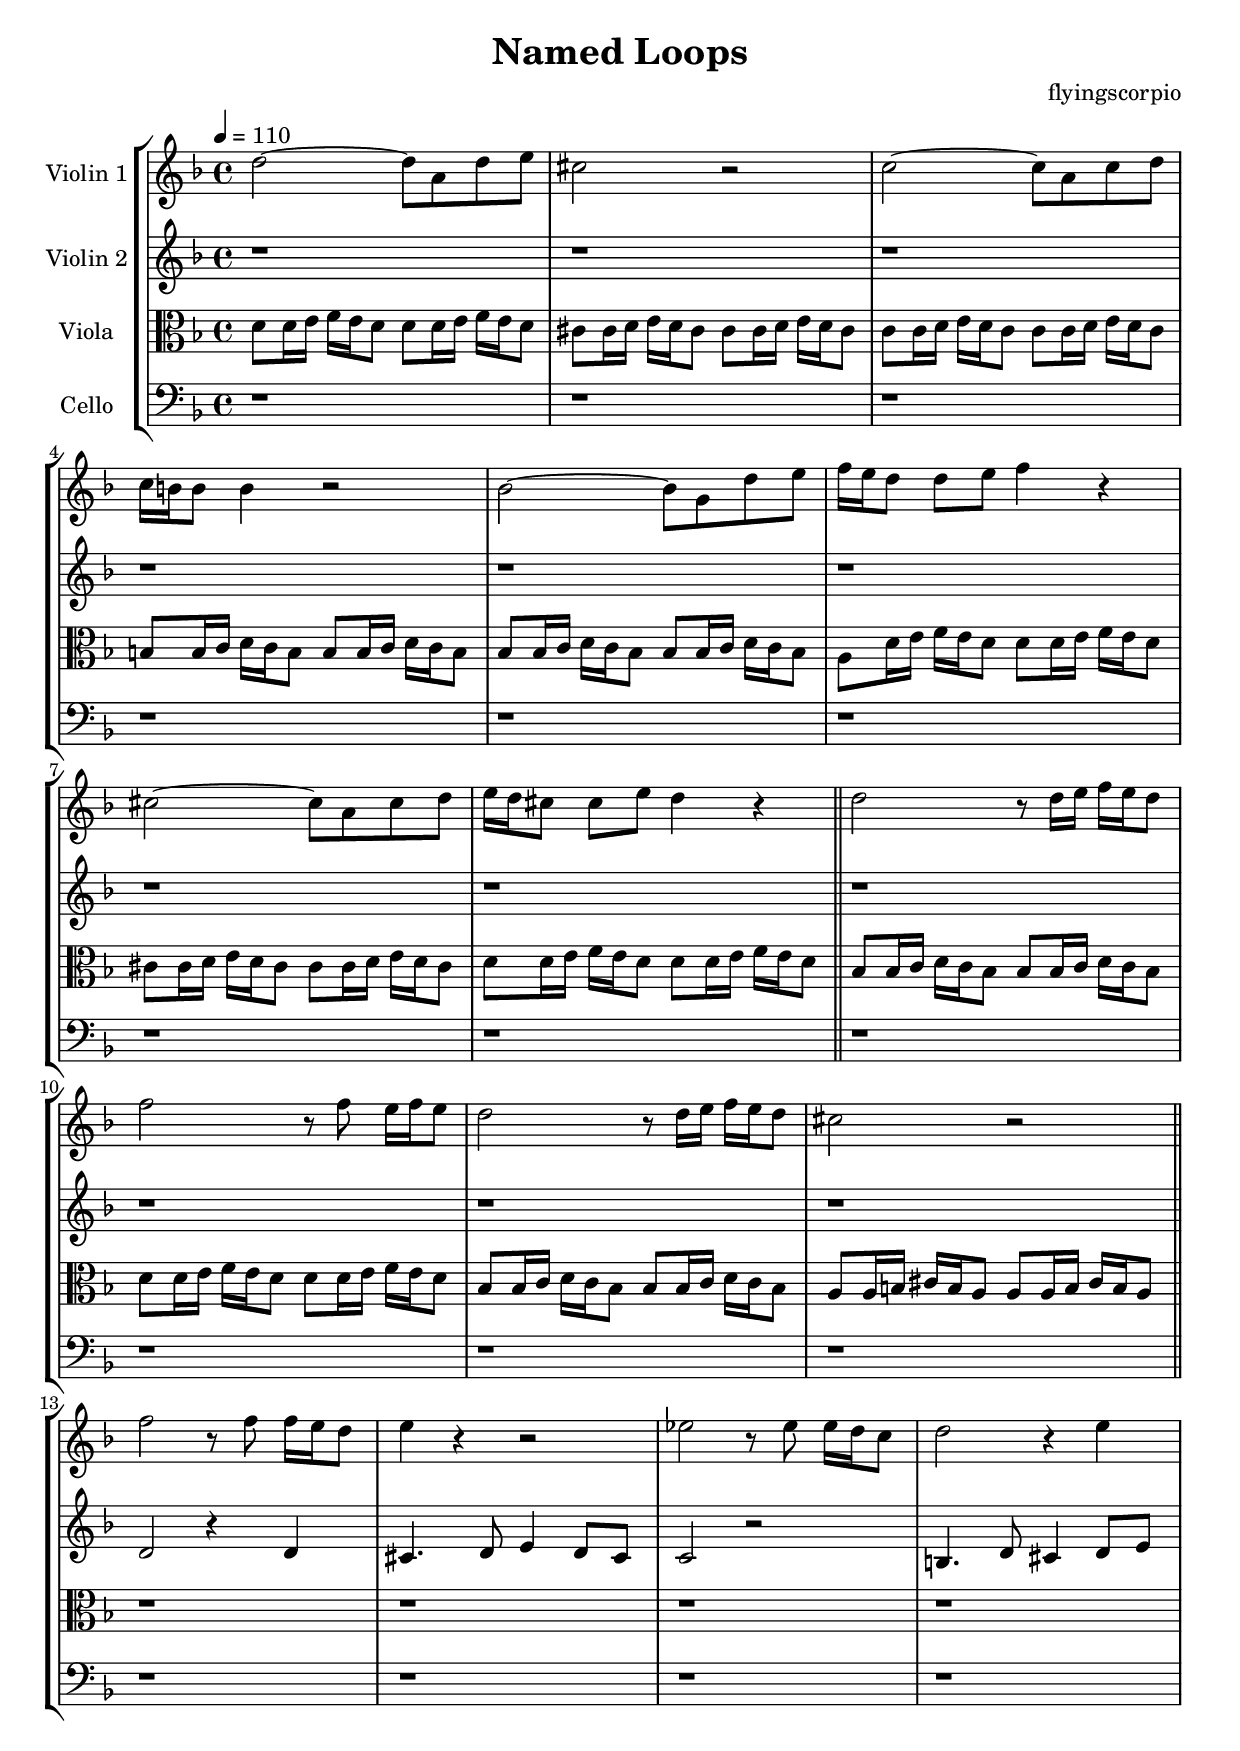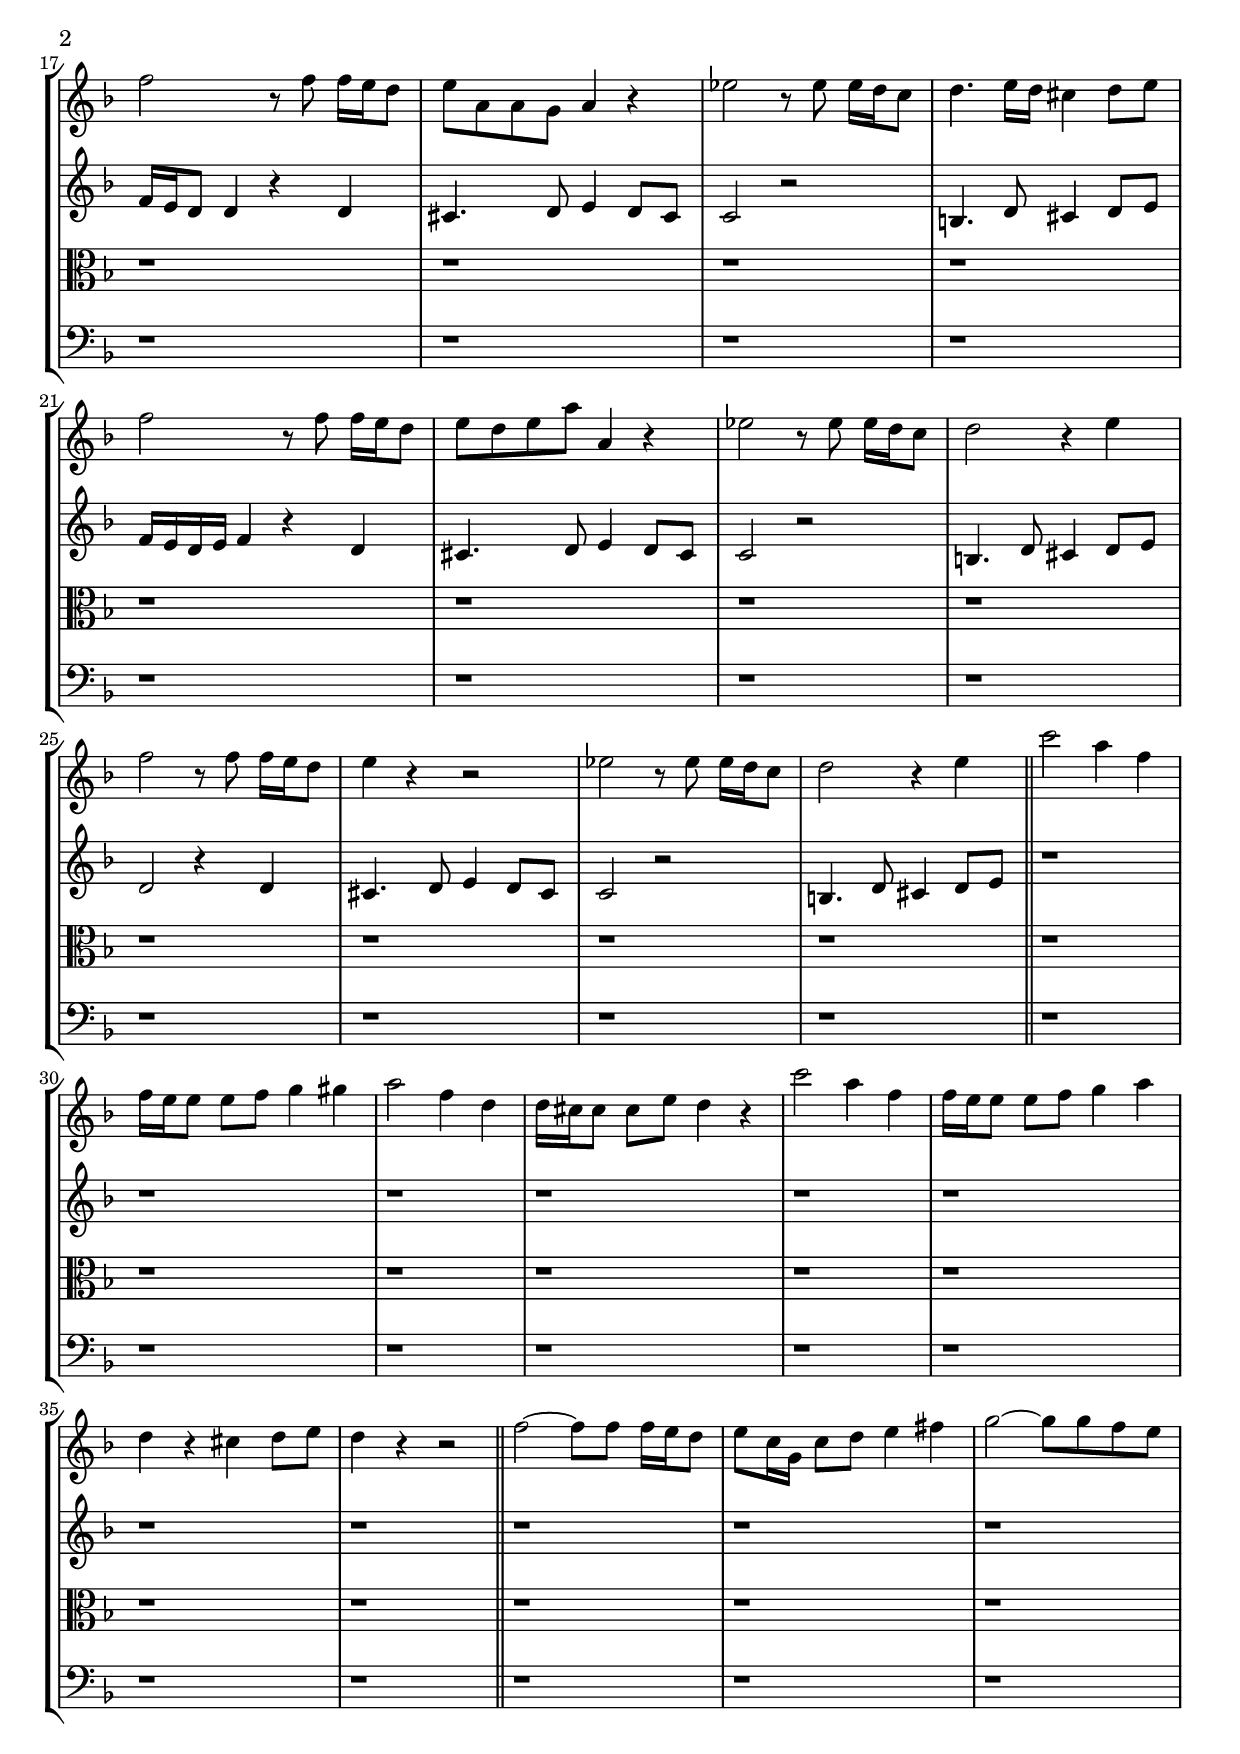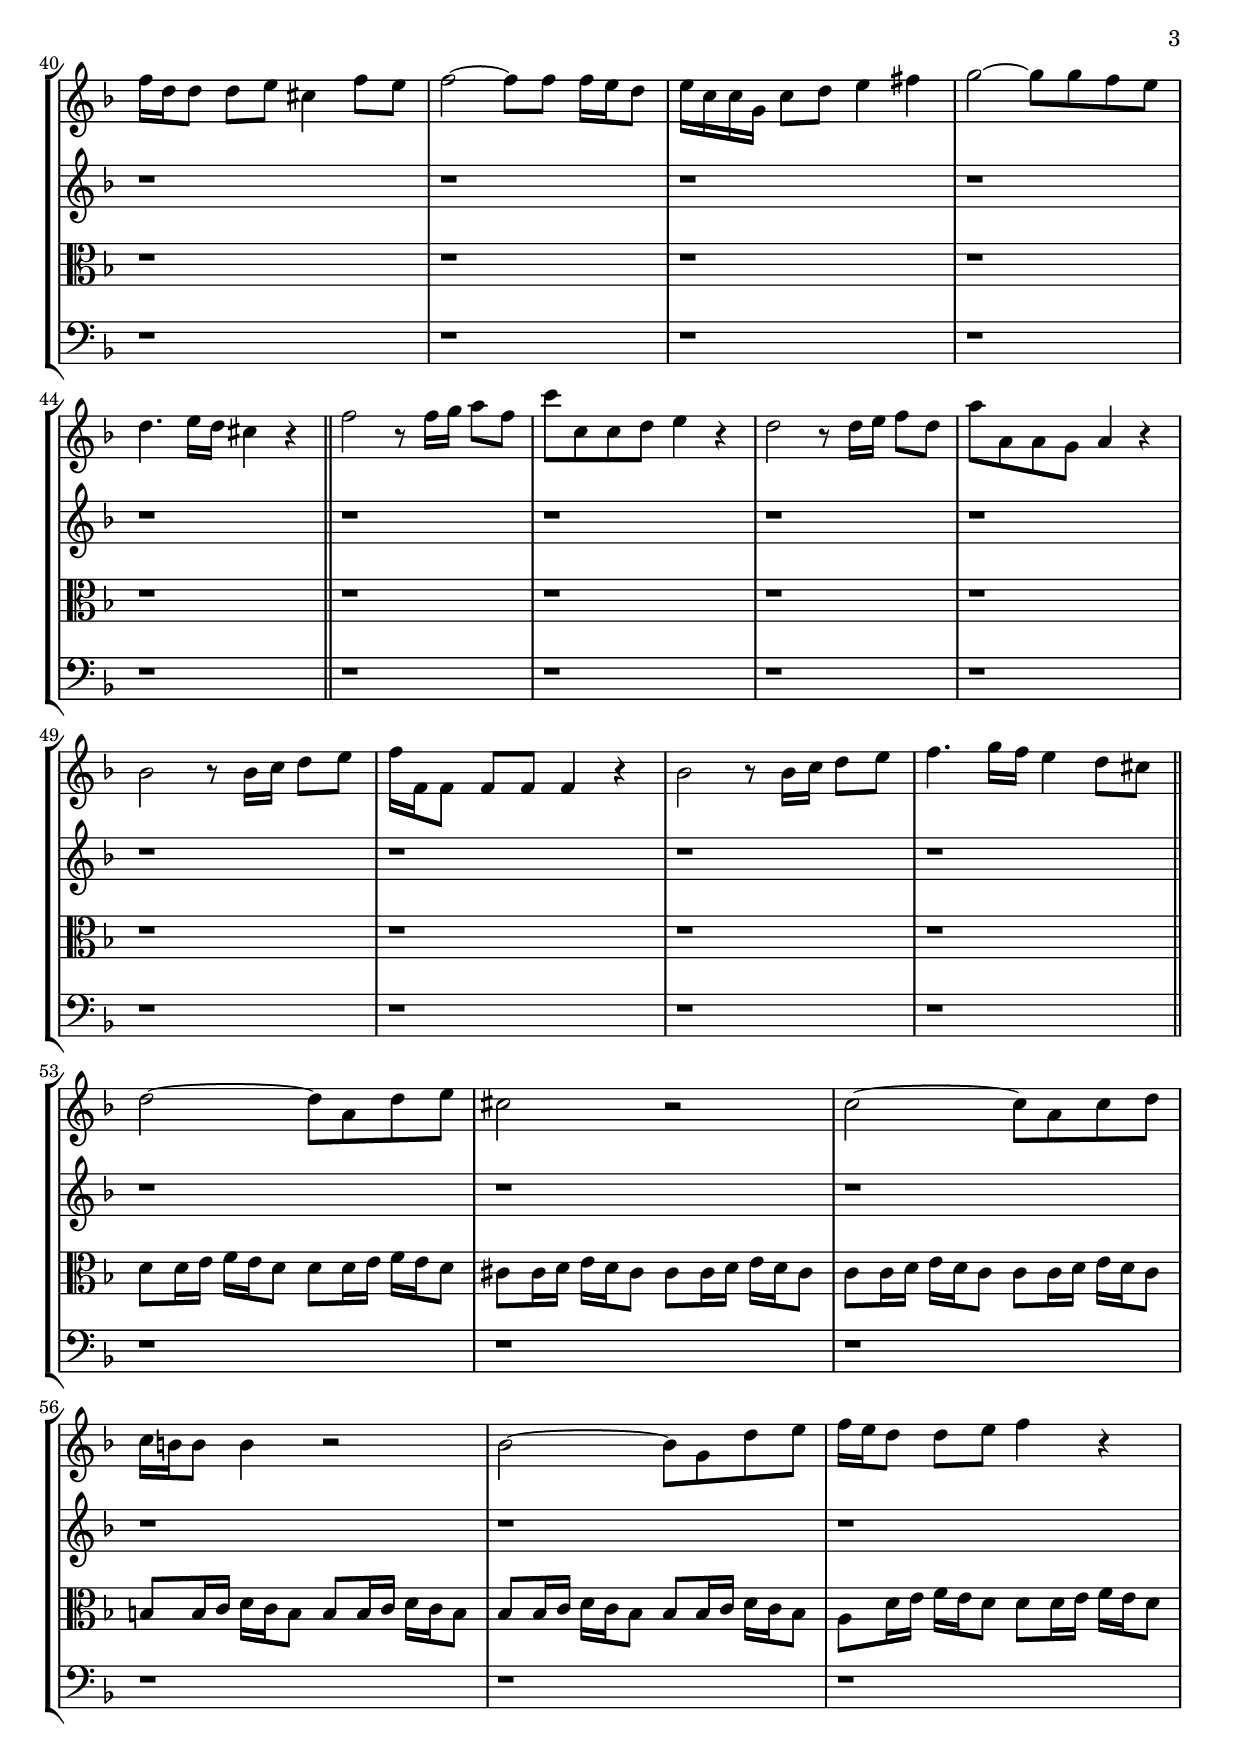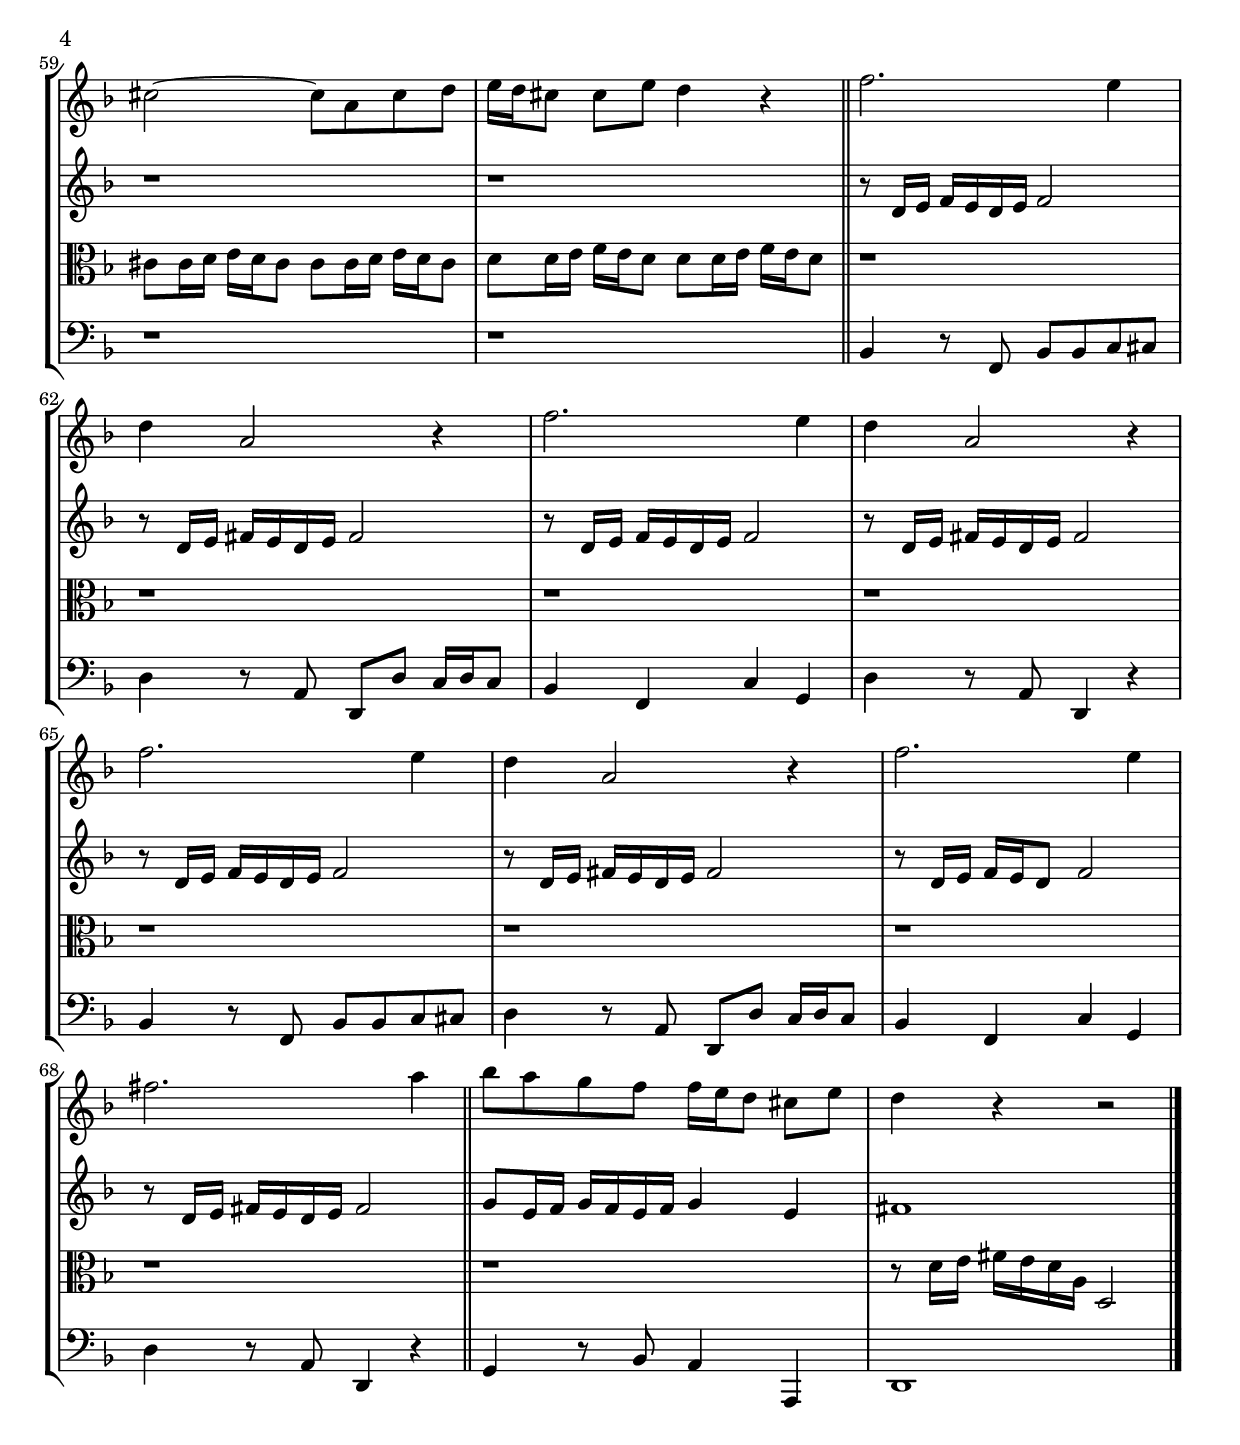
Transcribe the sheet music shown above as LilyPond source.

\version "2.22.1"

\header {
  title = "Named Loops"
  composer = "flyingscorpio"
}

global = {
  \time 4/4
  \tempo 4 = 110
  \key d \minor
}

alice = \relative {
  d''2~ 8 a d e | cis2 r | c2~ 8 a c d | c16 b b8 b4 r2 |
  bes2~ 8 g d' e | f16 e d8 d e f4 r | cis2~ 8 a cis d | e16 d cis8 cis8 e d4 r \bar "||"
}
aliceViola = \relative {
  d'8 d16 e f e d8 d d16 e f e d8 | cis8 cis16 d e d cis8 cis cis16 d e d cis8 | c8 c16 d e d c8 c c16 d e d c8 | b8 b16 c d c b8 b b16 c d c b8 |
  bes8 bes16 c d c bes8 bes bes16 c d c bes8 | a8 d16 e f e d8 d d16 e f e d8 | cis8 cis16 d e d cis8 cis cis16 d e d cis8 | d8 d16 e f e d8 d d16 e f e d8 \bar "||"
}

bob = \relative {
  d''2 r8 d16 e f e d8 | f2 r8 f e16 f e8 | d2 r8 d16 e f e d8 | cis2 r \bar "||"
}
bobViola = \relative {
  bes8 bes16 c d c bes8 bes bes16 c d c bes8 | d8 d16 e f e d8 d d16 e f e d8 | bes8 bes16 c d c bes8 bes bes16 c d c bes8 | a8 a16 b cis b a8 a a16 b cis b a8 \bar "||"
}

charly = \relative {
  f''2 r8 f f16 e d8 | e4 r r2 | ees2 r8 ees ees16 d c8 | d2 r4 e |
  f2 r8 f f16 e d8 | e a, a g a4 r | ees'2 r8 ees ees16 d c8 | d4. e16 d cis4 d8 e |
  f2 r8 f f16 e d8 | e d e a a,4 r | ees'2 r8 ees ees16 d c8 | d2 r4 e |
  f2 r8 f f16 e d8 | e4 r r2 | ees2 r8 ees ees16 d c8 | d2 r4 e \bar "||"
}
charlyVTwo = \relative {
  d'2 r4 d | cis4. d8 e4 d8 cis | c2 r | b4. d8 cis4 d8 e |
  f16 e d8 d4 r d | cis4. d8 e4 d8 cis | c2 r | b4. d8 cis4 d8 e |
  f16 e d e f4 r d | cis4. d8 e4 d8 cis | c2 r | b4. d8 cis4 d8 e |
  d2 r4 d | cis4. d8 e4 d8 cis | c2 r | b4. d8 cis4 d8 e \bar "||"
}

david = \relative {
  c'''2 a4 f | f16 e e8 e f g4 gis | a2 f4 d | d16 cis cis8 cis e d4 r |
  c'2 a4 f | f16 e e8 e f g4 a | d,4 r cis d8 e | d4 r r2 \bar "||"
}

edward = \relative {
  f''2 r8 f16 g a8 f | c' c, c d e4 r | d2 r8 d16 e f8 d | a' a, a g a4 r |
  bes2 r8 bes16 c d8 e | f16 f, f8 f f f4 r | bes2 r8 bes16 c d8 e | f4. g16 f e4 d8 cis \bar "||"
}

frank = \relative {
  \repeat unfold 3 { f''2. e4 | d a2 r4 } f'2. e4 | fis2. a4 \bar "||"
}
frankVTwo = \relative {
  \repeat unfold 3 { r8 d'16 e f e d e f2 | r8 d16 e fis e d e fis2 } r8 d16 e f e d8 f2 | r8 d16 e fis e d e fis2 \bar "||"
}
frankCello = \relative {
  \repeat unfold 2 { bes,4 r8 f bes bes c cis | d4 r8 a d, d' c16 d c8 | bes4 f c' g | d'4 r8 a d,4 r } \bar "||"
}

giuseppe = \relative {
  f''2~ 8 f f16 e d8 | e c16 g c8 d e4 fis | g2~ 8 g8 f e | f16 d d8 d e cis4 f8 e |
  f2~ 8 f f16 e d8 | e16 c c g c8 d e4 fis | g2~ 8 g8 f e | d4. e16 d cis4 r \bar "||"
}

end = \relative {
  bes''8 a g f f16 e d8 cis e | d4 r r2 \bar "||"
}
endVTwo = \relative {
  g'8 e16 f g f e f g4 e | fis1 \bar "||"
}
endViola = \relative c' {
  r1 | r8 d16 e fis e d a d,2 \bar "||"
}
endCello = \relative {
  g,4 r8 bes a4 a, | d1 \bar "||"
}

violinOne = \new Voice {
  \clef treble
  \alice
  \bob
  \charly
  \david
  \giuseppe
  \edward
  \alice
  \frank
  \end
  \bar "|."
}
violinTwo = \new Voice {
  \clef treble
  \repeat unfold 8 { r1 }
  \repeat unfold 4 { r1 }
  \charlyVTwo
  \repeat unfold 8 { r1 }
  \repeat unfold 8 { r1 }
  \repeat unfold 8 { r1 }
  \repeat unfold 8 { r1 }
  \frankVTwo
  \endVTwo
  \bar "|."
}
viola = \new Voice {
  \clef alto
  \aliceViola
  \bobViola
  \repeat unfold 16 { r1 }
  \repeat unfold 8 { r1 }
  \repeat unfold 8 { r1 }
  \repeat unfold 8 { r1 }
  \aliceViola
  \repeat unfold 8 { r1 }
  \endViola
  \bar "|."
}
cello = \new Voice {
  \clef bass
  \repeat unfold 8 { r1 }
  \repeat unfold 4 { r1 }
  \repeat unfold 16 { r1 }
  \repeat unfold 8 { r1 }
  \repeat unfold 8 { r1 }
  \repeat unfold 8 { r1 }
  \repeat unfold 8 { r1 }
  \frankCello
  \endCello
  \bar "|."
}

\score {
  \new StaffGroup <<
    \new Staff \with { instrumentName = "Violin 1" }
    << \global \violinOne >>
    \new Staff \with { instrumentName = "Violin 2" }
    << \global \violinTwo >>
    \new Staff \with { instrumentName = "Viola" }
    << \global \viola >>
    \new Staff \with { instrumentName = "Cello" }
    << \global \cello >>
  >>
  \layout { }
  \midi { }
}
